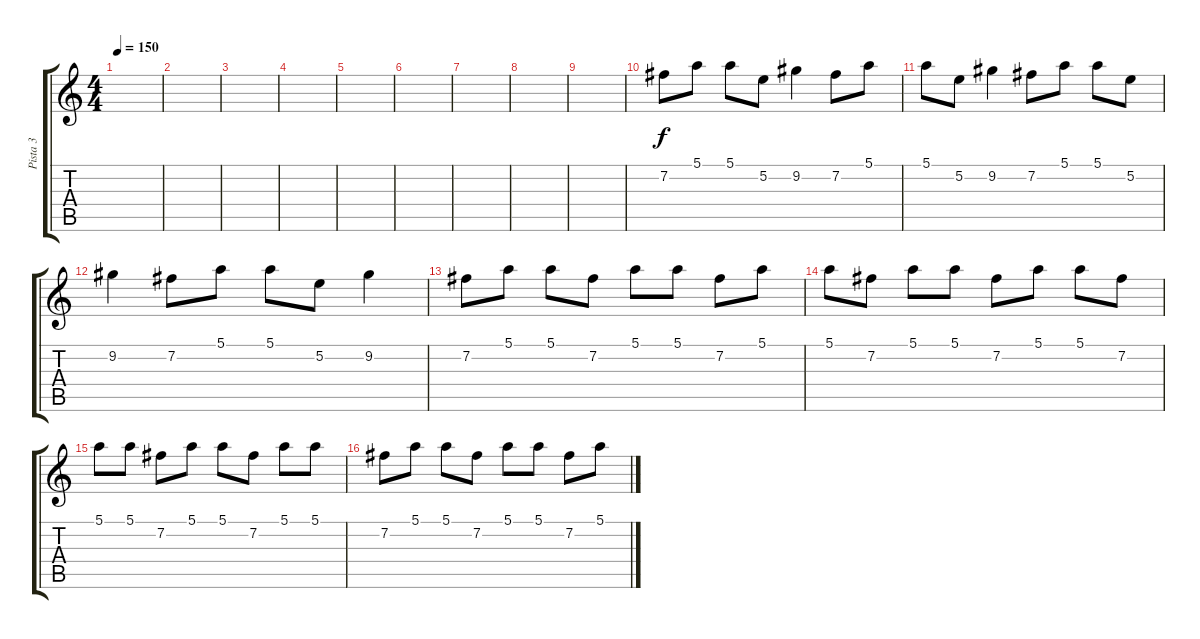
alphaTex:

\track ("Pista 3" "Pista 3") {instrument distortionguitar}
\staff {score tabs}
\tuning (E4 B3 G3 D3 A2 E2) {hide}
\ts (4 4)
\tempo 150
\clef g2
\ks c
|
|
|
|
|
|
|
|
|
7.2.8 5.1.8 5.1.8 5.2.8 9.2.4 7.2.8 5.1.8 |
5.1.8 5.2.8 9.2.4 7.2.8 5.1.8 5.1.8 5.2.8 |
9.2.4 7.2.8 5.1.8 5.1.8 5.2.8 9.2.4 |
7.2.8 5.1.8 5.1.8 7.2.8 5.1.8 5.1.8 7.2.8 5.1.8 |
5.1.8 7.2.8 5.1.8 5.1.8 7.2.8 5.1.8 5.1.8 7.2.8 |
5.1.8 5.1.8 7.2.8 5.1.8 5.1.8 7.2.8 5.1.8 5.1.8 |
7.2.8 5.1.8 5.1.8 7.2.8 5.1.8 5.1.8 7.2.8 5.1.8
